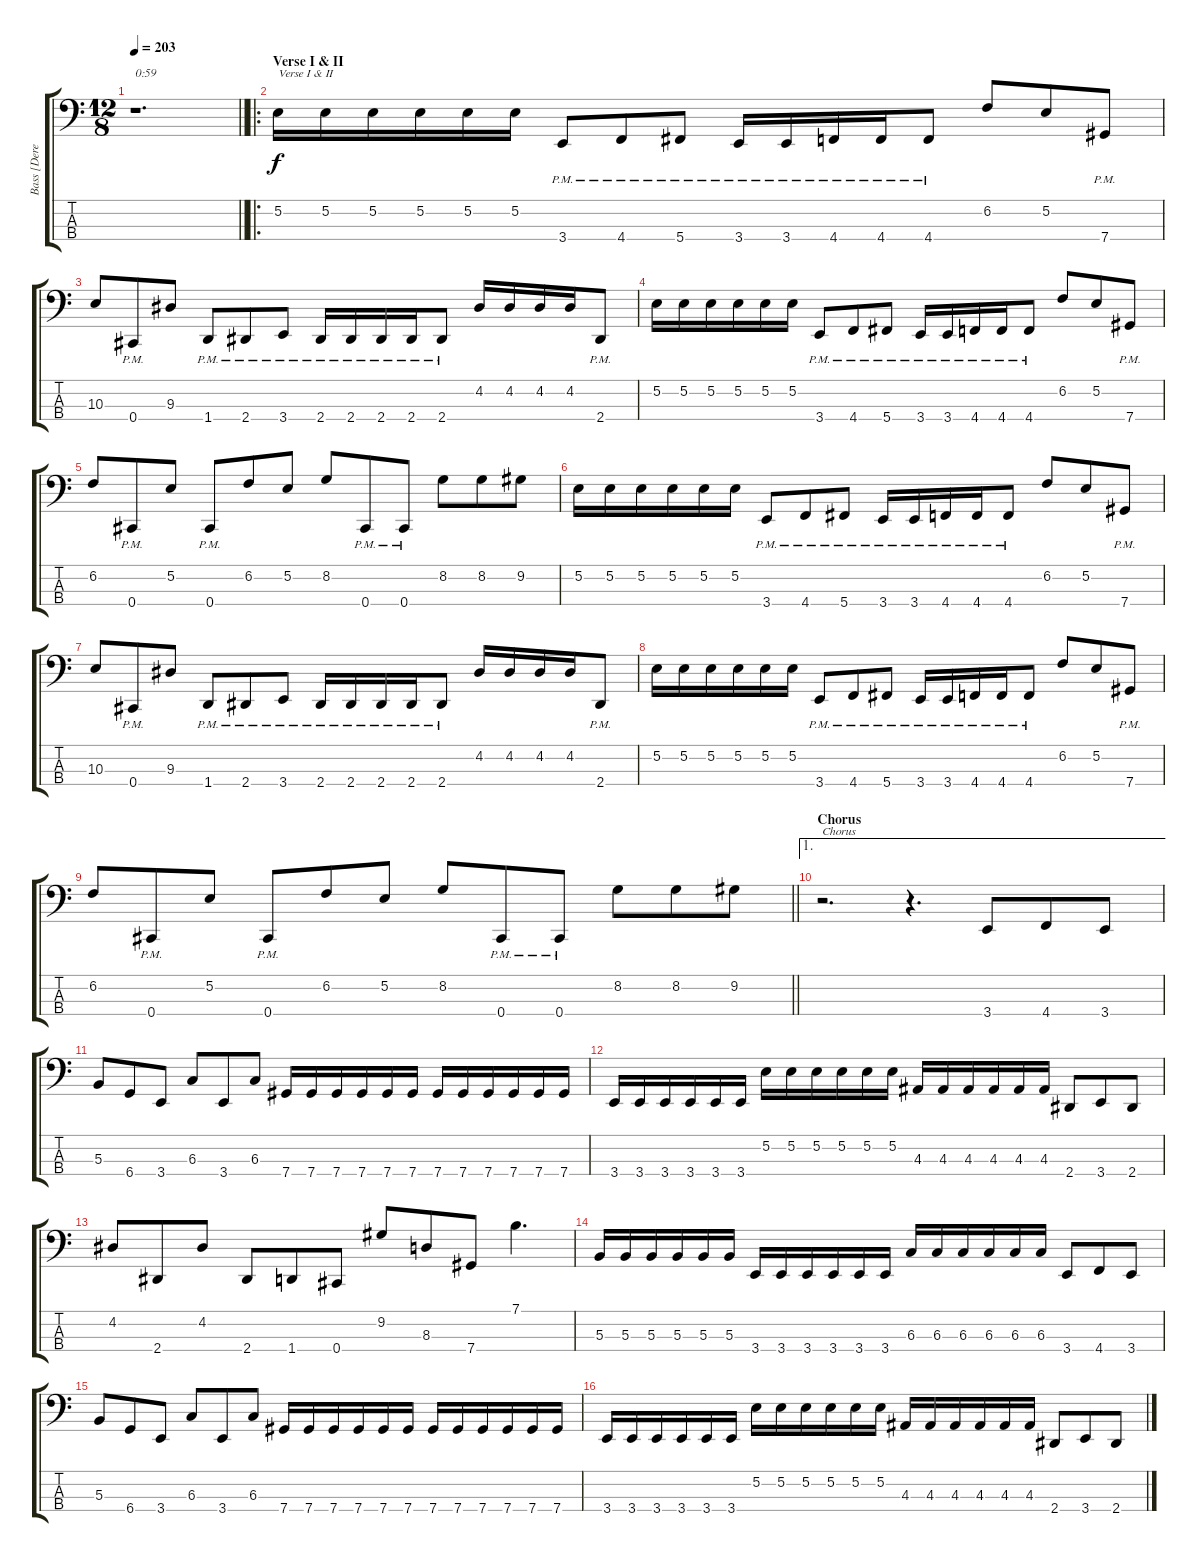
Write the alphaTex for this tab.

\track ("Bass [Derek Boyer]" "Bass [Dere") {instrument electricbasspick}
\staff {score tabs}
\tuning (E2 B1 Gb1 Db1) {hide}
\ts (12 8)
\tempo 203
\clef f4
\barLineRight lightlight
\ks c
r.1{d txt "0:59" dy f instrument electricbasspick} |
\ro
\section ("" "Verse I & II")
5.2.16{txt "Verse I & II"} 5.2.16 5.2.16 5.2.16 5.2.16 5.2.16 3.4{pm}.8 4.4{pm}.8 5.4{pm}.8 3.4{pm}.16 3.4{pm}.16 4.4{pm}.16 4.4{pm}.16 4.4{pm}.8 6.2.8 5.2.8 7.4{pm}.8 |
10.3.8 0.4{pm}.8 9.3.8 1.4{pm}.8 2.4{pm}.8 3.4{pm}.8 2.4{pm}.16 2.4{pm}.16 2.4{pm}.16 2.4{pm}.16 2.4{pm}.8 4.2.16 4.2.16 4.2.16 4.2.16 2.4{pm}.8 |
5.2.16 5.2.16 5.2.16 5.2.16 5.2.16 5.2.16 3.4{pm}.8 4.4{pm}.8 5.4{pm}.8 3.4{pm}.16 3.4{pm}.16 4.4{pm}.16 4.4{pm}.16 4.4{pm}.8 6.2.8 5.2.8 7.4{pm}.8 |
6.2.8 0.4{pm}.8 5.2.8 0.4{pm}.8 6.2.8 5.2.8 8.2.8 0.4{pm}.8 0.4{pm}.8 8.2.8 8.2.8 9.2.8 |
5.2.16 5.2.16 5.2.16 5.2.16 5.2.16 5.2.16 3.4{pm}.8 4.4{pm}.8 5.4{pm}.8 3.4{pm}.16 3.4{pm}.16 4.4{pm}.16 4.4{pm}.16 4.4{pm}.8 6.2.8 5.2.8 7.4{pm}.8 |
10.3.8 0.4{pm}.8 9.3.8 1.4{pm}.8 2.4{pm}.8 3.4{pm}.8 2.4{pm}.16 2.4{pm}.16 2.4{pm}.16 2.4{pm}.16 2.4{pm}.8 4.2.16 4.2.16 4.2.16 4.2.16 2.4{pm}.8 |
5.2.16 5.2.16 5.2.16 5.2.16 5.2.16 5.2.16 3.4{pm}.8 4.4{pm}.8 5.4{pm}.8 3.4{pm}.16 3.4{pm}.16 4.4{pm}.16 4.4{pm}.16 4.4{pm}.8 6.2.8 5.2.8 7.4{pm}.8 |
\barLineRight lightlight
6.2.8 0.4{pm}.8 5.2.8 0.4{pm}.8 6.2.8 5.2.8 8.2.8 0.4{pm}.8 0.4{pm}.8 8.2.8 8.2.8 9.2.8 |
\ae 1
\section ("" "Chorus")
r.2{d txt "Chorus"} r.4{d} 3.4.8 4.4.8 3.4.8 |
5.3.8 6.4.8 3.4.8 6.3.8 3.4.8 6.3.8 7.4.16 7.4.16 7.4.16 7.4.16 7.4.16 7.4.16 7.4.16 7.4.16 7.4.16 7.4.16 7.4.16 7.4.16 |
3.4.16 3.4.16 3.4.16 3.4.16 3.4.16 3.4.16 5.2.16 5.2.16 5.2.16 5.2.16 5.2.16 5.2.16 4.3.16 4.3.16 4.3.16 4.3.16 4.3.16 4.3.16 2.4.8 3.4.8 2.4.8 |
4.2.8 2.4.8 4.2.8 2.4.8 1.4.8 0.4.8 9.2.8 8.3.8 7.4.8 7.1.4{d} |
5.3.16 5.3.16 5.3.16 5.3.16 5.3.16 5.3.16 3.4.16 3.4.16 3.4.16 3.4.16 3.4.16 3.4.16 6.3.16 6.3.16 6.3.16 6.3.16 6.3.16 6.3.16 3.4.8 4.4.8 3.4.8 |
5.3.8 6.4.8 3.4.8 6.3.8 3.4.8 6.3.8 7.4.16 7.4.16 7.4.16 7.4.16 7.4.16 7.4.16 7.4.16 7.4.16 7.4.16 7.4.16 7.4.16 7.4.16 |
3.4.16 3.4.16 3.4.16 3.4.16 3.4.16 3.4.16 5.2.16 5.2.16 5.2.16 5.2.16 5.2.16 5.2.16 4.3.16 4.3.16 4.3.16 4.3.16 4.3.16 4.3.16 2.4.8 3.4.8 2.4.8
